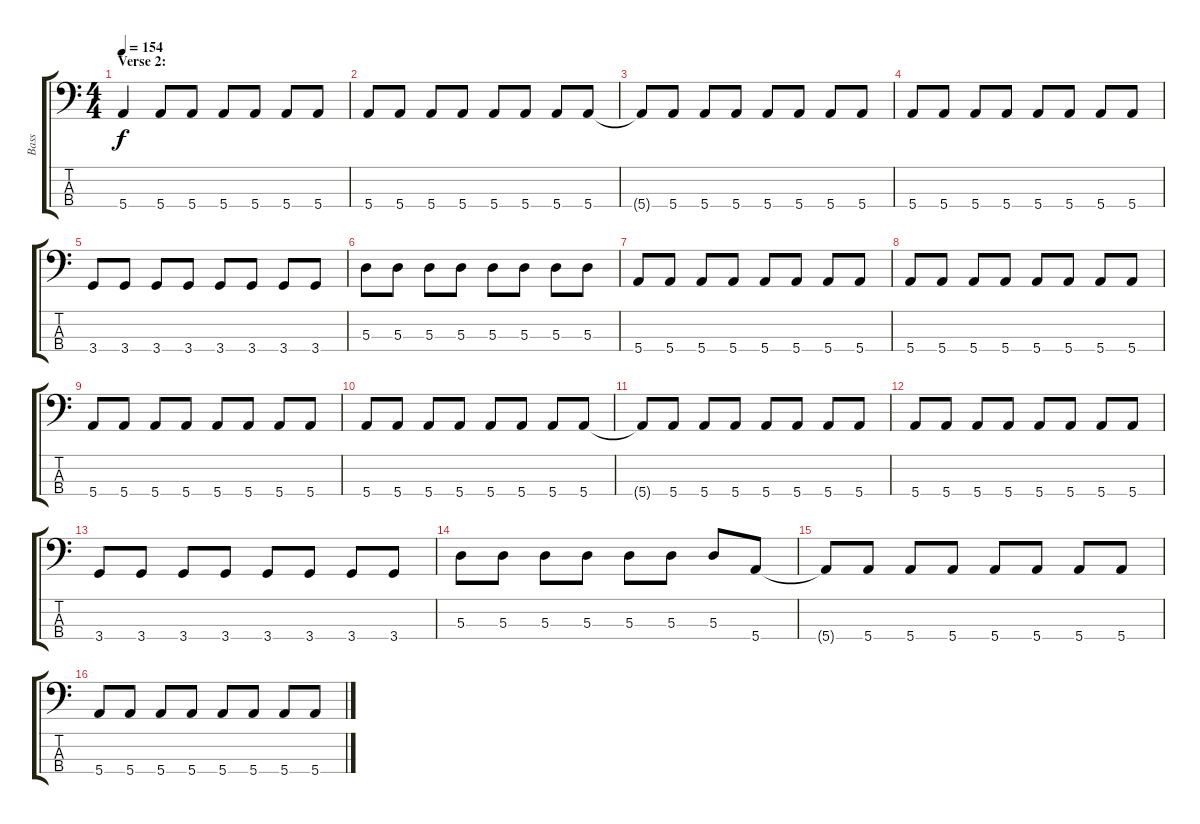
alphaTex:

\track ("Bass" "Bass") {instrument electricbasspick}
\staff {score tabs}
\tuning (G2 D2 A1 E1) {hide}
\ts (4 4)
\section ("" "Verse 2:")
\tempo 154
\clef f4
\ks c
5.4.4{dy f} 5.4.8 5.4.8 5.4.8 5.4.8 5.4.8 5.4.8 |
5.4.8 5.4.8 5.4.8 5.4.8 5.4.8 5.4.8 5.4.8 5.4.8 |
5.4{t}.8 5.4.8 5.4.8 5.4.8 5.4.8 5.4.8 5.4.8 5.4.8 |
5.4.8 5.4.8 5.4.8 5.4.8 5.4.8 5.4.8 5.4.8 5.4.8 |
3.4.8 3.4.8 3.4.8 3.4.8 3.4.8 3.4.8 3.4.8 3.4.8 |
5.3.8 5.3.8 5.3.8 5.3.8 5.3.8 5.3.8 5.3.8 5.3.8 |
5.4.8 5.4.8 5.4.8 5.4.8 5.4.8 5.4.8 5.4.8 5.4.8 |
5.4.8 5.4.8 5.4.8 5.4.8 5.4.8 5.4.8 5.4.8 5.4.8 |
5.4.8 5.4.8 5.4.8 5.4.8 5.4.8 5.4.8 5.4.8 5.4.8 |
5.4.8 5.4.8 5.4.8 5.4.8 5.4.8 5.4.8 5.4.8 5.4.8 |
5.4{t}.8 5.4.8 5.4.8 5.4.8 5.4.8 5.4.8 5.4.8 5.4.8 |
5.4.8 5.4.8 5.4.8 5.4.8 5.4.8 5.4.8 5.4.8 5.4.8 |
3.4.8 3.4.8 3.4.8 3.4.8 3.4.8 3.4.8 3.4.8 3.4.8 |
5.3.8 5.3.8 5.3.8 5.3.8 5.3.8 5.3.8 5.3.8 5.4.8 |
5.4{t}.8 5.4.8 5.4.8 5.4.8 5.4.8 5.4.8 5.4.8 5.4.8 |
5.4.8 5.4.8 5.4.8 5.4.8 5.4.8 5.4.8 5.4.8 5.4.8
